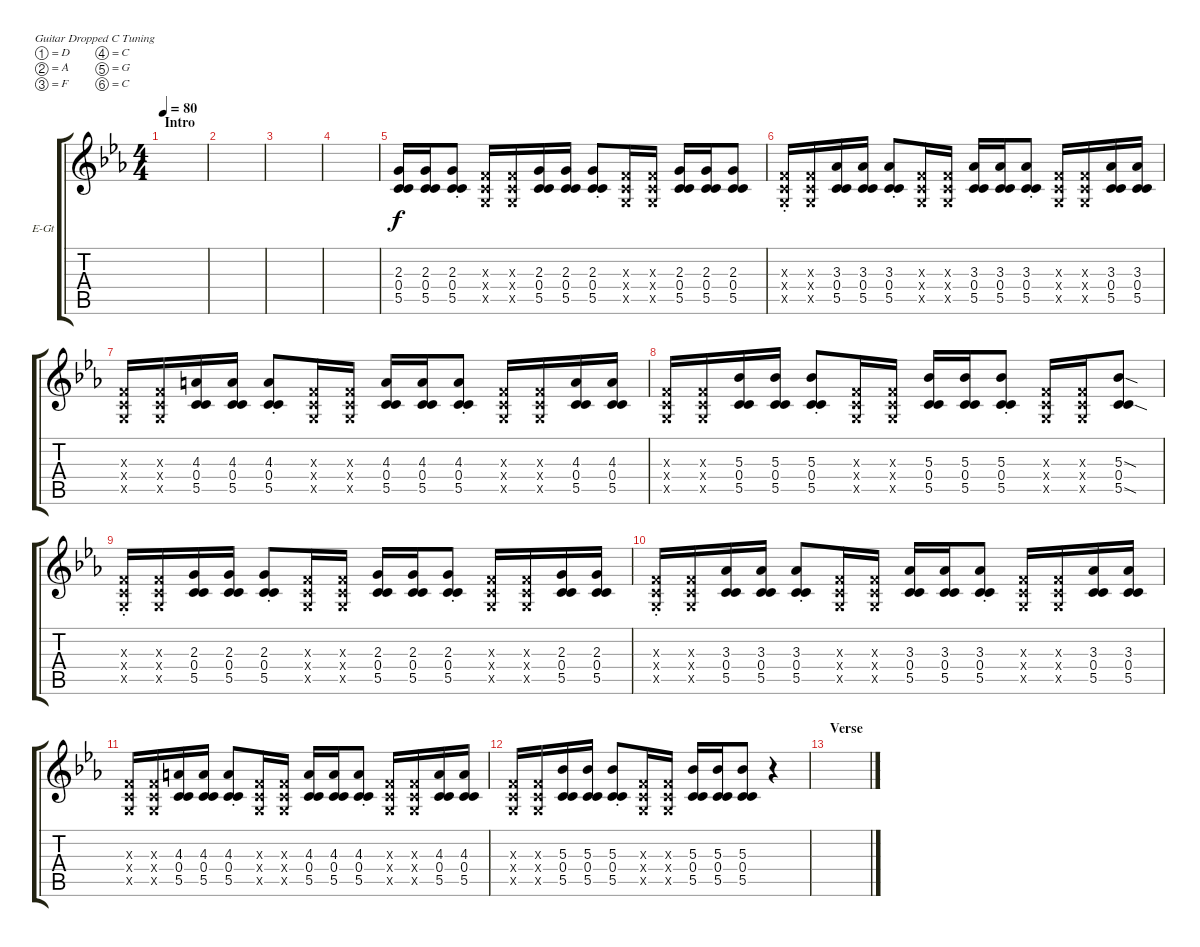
\defaultSystemsLayout 4
\bracketExtendMode groupsimilarinstruments
\firstSystemTrackNameOrientation horizontal
\otherSystemsTrackNameOrientation horizontal
\track ("Ruben Block" "E-Gt") {instrument distortionguitar}
\staff {score tabs}
\tuning (D4 A3 F3 C3 G2 C2)
\ts (4 4)
\section ("" "Intro")
\tempo 80
\clef g2
\ks cminor
|
|
|
|
(0.4 5.5 2.3).16 (0.4 5.5 2.3).16 (0.4{st} 5.5{st} 2.3{st}).8 (0.4{x} 0.3{x} 0.5{x}).16 (0.4{x} 0.3{x} 0.5{x}).16 (0.4 5.5 2.3).16 (0.4 5.5 2.3).16 (0.4{st} 5.5{st} 2.3{st}).8 (0.5{x} 0.4{x} 0.3{x}).16 (0.5{x} 0.4{x} 0.3{x}).16 (0.4 5.5 2.3).16 (2.3 0.4 5.5).16 (2.3 5.5 0.4).8 |
(0.5{x} 0.3{st x} 0.4{x}).16 (0.5{x} 0.4{x} 0.3{x}).16 (0.4 5.5 3.3).16 (3.3 0.4 5.5).16 (3.3{st} 5.5{st} 0.4{st}).8 (0.5{x} 0.4{x} 0.3{x}).16 (0.5{x} 0.4{x} 0.3{x}).16 (0.4 5.5 3.3).16 (0.4 5.5 3.3).16 (0.4{st} 5.5{st} 3.3{st}).8 (0.3{x} 0.4{x} 0.5{x}).16 (0.3{x} 0.4{x} 0.5{x}).16 (0.4 5.5 3.3).16 (0.4 5.5 3.3).16 |
(0.5{x} 0.3{x} 0.4{x}).16 (0.5{x} 0.4{x} 0.3{x}).16 (0.4 5.5 4.3).16 (4.3 0.4 5.5).16 (4.3{st} 5.5{st} 0.4{st}).8 (0.3{x} 0.4{x} 0.5{x}).16 (0.3{x} 0.4{x} 0.5{x}).16 (0.4 5.5 4.3).16 (0.4 5.5 4.3).16 (0.4{st} 5.5{st} 4.3{st}).8 (0.4{x} 0.5{x} 0.3{x}).16 (0.4{x} 0.5{x} 0.3{x}).16 (0.4 5.5 4.3).16 (0.4 5.5 4.3).16 |
(0.3{x} 0.4{x} 0.5{x}).16 (0.3{x} 0.4{x} 0.5{x}).16 (0.4 5.5 5.3).16 (5.3 0.4 5.5).16 (5.3{st} 5.5{st} 0.4{st}).8 (0.3{x} 0.4{x} 0.5{x}).16 (0.3{x} 0.4{x} 0.5{x}).16 (0.4 5.5 5.3).16 (0.4 5.5 5.3).16 (0.4{st} 5.5{st} 5.3{st}).8 (0.4{x} 0.5{x} 0.3{x}).16 (0.4{x} 0.5{x} 0.3{x}).16 (0.4 5.5{sod} 5.3{sod}).8 |
(0.5{x} 0.3{st x} 0.4{x}).16 (0.5{x} 0.4{x} 0.3{x}).16 (0.4 5.5 2.3).16 (2.3 0.4 5.5).16 (2.3{st} 5.5{st} 0.4{st}).8 (0.5{x} 0.4{x} 0.3{x}).16 (0.5{x} 0.4{x} 0.3{x}).16 (0.4 5.5 2.3).16 (0.4 5.5 2.3).16 (0.4{st} 5.5{st} 2.3{st}).8 (0.3{x} 0.4{x} 0.5{x}).16 (0.3{x} 0.4{x} 0.5{x}).16 (0.4 5.5 2.3).16 (0.4 5.5 2.3).16 |
(0.5{x} 0.3{st x} 0.4{x}).16 (0.5{x} 0.4{x} 0.3{x}).16 (0.4 5.5 3.3).16 (3.3 0.4 5.5).16 (3.3{st} 5.5{st} 0.4{st}).8 (0.5{x} 0.4{x} 0.3{x}).16 (0.5{x} 0.4{x} 0.3{x}).16 (0.4 5.5 3.3).16 (0.4 5.5 3.3).16 (0.4{st} 5.5{st} 3.3{st}).8 (0.3{x} 0.4{x} 0.5{x}).16 (0.3{x} 0.4{x} 0.5{x}).16 (0.4 5.5 3.3).16 (0.4 5.5 3.3).16 |
(0.5{x} 0.3{x} 0.4{x}).16 (0.5{x} 0.4{x} 0.3{x}).16 (0.4 5.5 4.3).16 (4.3 0.4 5.5).16 (4.3{st} 5.5{st} 0.4{st}).8 (0.3{x} 0.4{x} 0.5{x}).16 (0.3{x} 0.4{x} 0.5{x}).16 (0.4 5.5 4.3).16 (0.4 5.5 4.3).16 (0.4{st} 5.5{st} 4.3{st}).8 (0.4{x} 0.5{x} 0.3{x}).16 (0.4{x} 0.5{x} 0.3{x}).16 (0.4 5.5 4.3).16 (0.4 5.5 4.3).16 |
(0.3{x} 0.4{x} 0.5{x}).16 (0.3{x} 0.4{x} 0.5{x}).16 (0.4 5.5 5.3).16 (5.3 0.4 5.5).16 (5.3{st} 5.5{st} 0.4{st}).8 (0.3{x} 0.4{x} 0.5{x}).16 (0.3{x} 0.4{x} 0.5{x}).16 (0.4 5.5 5.3).16 (0.4 5.5 5.3).16 (0.4 5.5 5.3).8 r.4 |
\section ("" "Verse")
